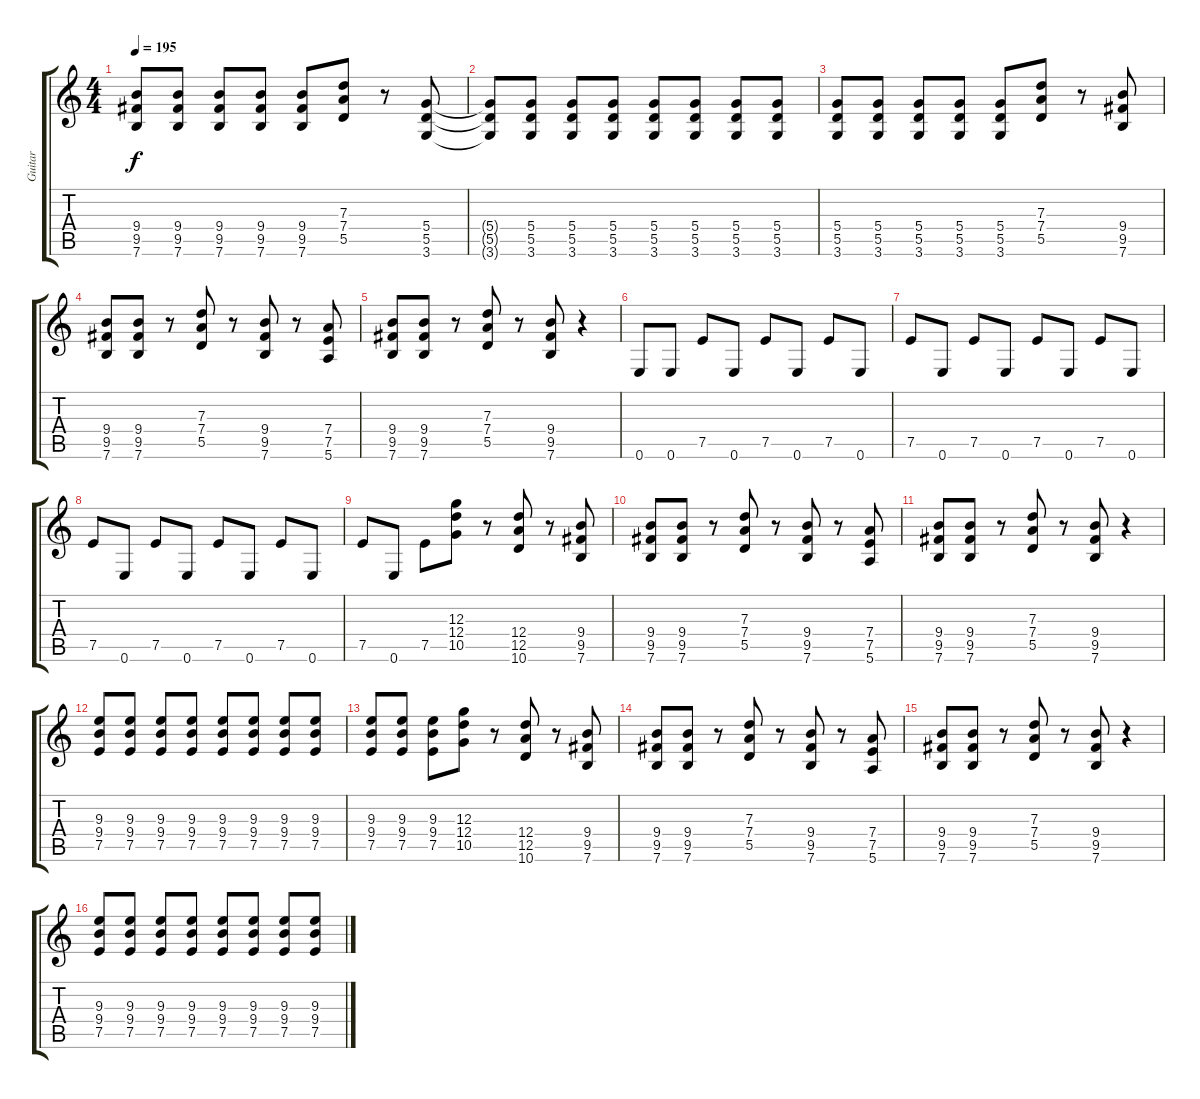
\track ("Guitar" "Guitar") {instrument overdrivenguitar}
\staff {score tabs}
\tuning (E4 B3 G3 D3 A2 E2) {hide}
\ts (4 4)
\tempo 195
\clef g2
\ks c
(9.4 9.5 7.6).8{dy f} (9.4 9.5 7.6).8 (9.4 9.5 7.6).8 (9.4 9.5 7.6).8 (9.4 9.5 7.6).8 (7.3 7.4 5.5).8 r.8 (5.4 5.5 3.6).8 |
(5.4{t} 5.5{t} 3.6{t}).8 (5.4 5.5 3.6).8 (5.4 5.5 3.6).8 (5.4 5.5 3.6).8 (5.4 5.5 3.6).8 (5.4 5.5 3.6).8 (5.4 5.5 3.6).8 (5.4 5.5 3.6).8 |
(5.4 5.5 3.6).8 (5.4 5.5 3.6).8 (5.4 5.5 3.6).8 (5.4 5.5 3.6).8 (5.4 5.5 3.6).8 (7.3 7.4 5.5).8 r.8 (9.4 9.5 7.6).8 |
(9.4 9.5 7.6).8 (9.4 9.5 7.6).8 r.8 (7.3 7.4 5.5).8 r.8 (9.4 9.5 7.6).8 r.8 (7.4 7.5 5.6).8 |
(9.4 9.5 7.6).8 (9.4 9.5 7.6).8 r.8 (7.3 7.4 5.5).8 r.8 (9.4 9.5 7.6).8 r.4 |
0.6.8 0.6.8 7.5.8 0.6.8 7.5.8 0.6.8 7.5.8 0.6.8 |
7.5.8 0.6.8 7.5.8 0.6.8 7.5.8 0.6.8 7.5.8 0.6.8 |
7.5.8 0.6.8 7.5.8 0.6.8 7.5.8 0.6.8 7.5.8 0.6.8 |
7.5.8 0.6.8 7.5.8 (12.3 12.4 10.5).8 r.8 (12.4 12.5 10.6).8 r.8 (9.4 9.5 7.6).8 |
(9.4 9.5 7.6).8 (9.4 9.5 7.6).8 r.8 (7.3 7.4 5.5).8 r.8 (9.4 9.5 7.6).8 r.8 (7.4 7.5 5.6).8 |
(9.4 9.5 7.6).8 (9.4 9.5 7.6).8 r.8 (7.3 7.4 5.5).8 r.8 (9.4 9.5 7.6).8 r.4 |
(9.3 9.4 7.5).8 (9.3 9.4 7.5).8 (9.3 9.4 7.5).8 (9.3 9.4 7.5).8 (9.3 9.4 7.5).8 (9.3 9.4 7.5).8 (9.3 9.4 7.5).8 (9.3 9.4 7.5).8 |
(9.3 9.4 7.5).8 (9.3 9.4 7.5).8 (9.3 9.4 7.5).8 (12.3 12.4 10.5).8 r.8 (12.4 12.5 10.6).8 r.8 (9.4 9.5 7.6).8 |
(9.4 9.5 7.6).8 (9.4 9.5 7.6).8 r.8 (7.3 7.4 5.5).8 r.8 (9.4 9.5 7.6).8 r.8 (7.4 7.5 5.6).8 |
(9.4 9.5 7.6).8 (9.4 9.5 7.6).8 r.8 (7.3 7.4 5.5).8 r.8 (9.4 9.5 7.6).8 r.4 |
(9.3 9.4 7.5).8 (9.3 9.4 7.5).8 (9.3 9.4 7.5).8 (9.3 9.4 7.5).8 (9.3 9.4 7.5).8 (9.3 9.4 7.5).8 (9.3 9.4 7.5).8 (9.3 9.4 7.5).8
